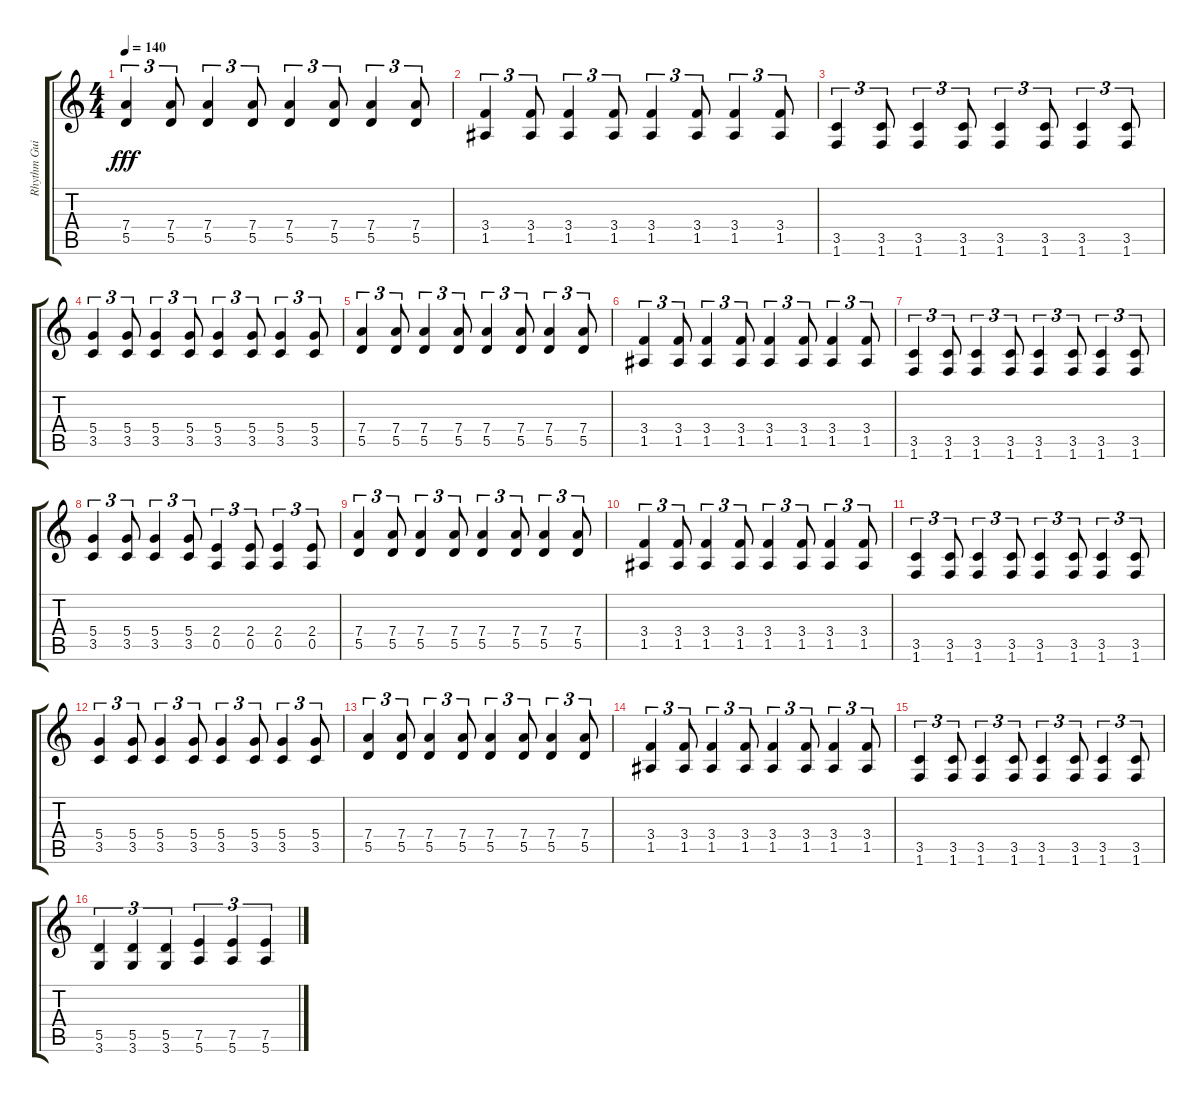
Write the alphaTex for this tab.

\track ("Rhythm Guitar" "Rhythm Gui") {instrument overdrivenguitar}
\staff {score tabs}
\tuning (E4 B3 G3 D3 A2 E2) {hide}
\ts (4 4)
\tempo 140
\clef g2
\ks c
(7.4 5.5).4{tu (3 2) dy fff} (7.4 5.5).8{tu (3 2)} (7.4 5.5).4{tu (3 2)} (7.4 5.5).8{tu (3 2)} (7.4 5.5).4{tu (3 2)} (7.4 5.5).8{tu (3 2)} (7.4 5.5).4{tu (3 2)} (7.4 5.5).8{tu (3 2)} |
(3.4 1.5).4{tu (3 2)} (3.4 1.5).8{tu (3 2)} (3.4 1.5).4{tu (3 2)} (3.4 1.5).8{tu (3 2)} (3.4 1.5).4{tu (3 2)} (3.4 1.5).8{tu (3 2)} (3.4 1.5).4{tu (3 2)} (3.4 1.5).8{tu (3 2)} |
(3.5 1.6).4{tu (3 2)} (3.5 1.6).8{tu (3 2)} (3.5 1.6).4{tu (3 2)} (3.5 1.6).8{tu (3 2)} (3.5 1.6).4{tu (3 2)} (3.5 1.6).8{tu (3 2)} (3.5 1.6).4{tu (3 2)} (3.5 1.6).8{tu (3 2)} |
(5.4 3.5).4{tu (3 2)} (5.4 3.5).8{tu (3 2)} (5.4 3.5).4{tu (3 2)} (5.4 3.5).8{tu (3 2)} (5.4 3.5).4{tu (3 2)} (5.4 3.5).8{tu (3 2)} (5.4 3.5).4{tu (3 2)} (5.4 3.5).8{tu (3 2)} |
(7.4 5.5).4{tu (3 2)} (7.4 5.5).8{tu (3 2)} (7.4 5.5).4{tu (3 2)} (7.4 5.5).8{tu (3 2)} (7.4 5.5).4{tu (3 2)} (7.4 5.5).8{tu (3 2)} (7.4 5.5).4{tu (3 2)} (7.4 5.5).8{tu (3 2)} |
(3.4 1.5).4{tu (3 2)} (3.4 1.5).8{tu (3 2)} (3.4 1.5).4{tu (3 2)} (3.4 1.5).8{tu (3 2)} (3.4 1.5).4{tu (3 2)} (3.4 1.5).8{tu (3 2)} (3.4 1.5).4{tu (3 2)} (3.4 1.5).8{tu (3 2)} |
(3.5 1.6).4{tu (3 2)} (3.5 1.6).8{tu (3 2)} (3.5 1.6).4{tu (3 2)} (3.5 1.6).8{tu (3 2)} (3.5 1.6).4{tu (3 2)} (3.5 1.6).8{tu (3 2)} (3.5 1.6).4{tu (3 2)} (3.5 1.6).8{tu (3 2)} |
(5.4 3.5).4{tu (3 2)} (5.4 3.5).8{tu (3 2)} (5.4 3.5).4{tu (3 2)} (5.4 3.5).8{tu (3 2)} (2.4 0.5).4{tu (3 2)} (2.4 0.5).8{tu (3 2)} (2.4 0.5).4{tu (3 2)} (2.4 0.5).8{tu (3 2)} |
(7.4 5.5).4{tu (3 2)} (7.4 5.5).8{tu (3 2)} (7.4 5.5).4{tu (3 2)} (7.4 5.5).8{tu (3 2)} (7.4 5.5).4{tu (3 2)} (7.4 5.5).8{tu (3 2)} (7.4 5.5).4{tu (3 2)} (7.4 5.5).8{tu (3 2)} |
(3.4 1.5).4{tu (3 2)} (3.4 1.5).8{tu (3 2)} (3.4 1.5).4{tu (3 2)} (3.4 1.5).8{tu (3 2)} (3.4 1.5).4{tu (3 2)} (3.4 1.5).8{tu (3 2)} (3.4 1.5).4{tu (3 2)} (3.4 1.5).8{tu (3 2)} |
(3.5 1.6).4{tu (3 2)} (3.5 1.6).8{tu (3 2)} (3.5 1.6).4{tu (3 2)} (3.5 1.6).8{tu (3 2)} (3.5 1.6).4{tu (3 2)} (3.5 1.6).8{tu (3 2)} (3.5 1.6).4{tu (3 2)} (3.5 1.6).8{tu (3 2)} |
(5.4 3.5).4{tu (3 2)} (5.4 3.5).8{tu (3 2)} (5.4 3.5).4{tu (3 2)} (5.4 3.5).8{tu (3 2)} (5.4 3.5).4{tu (3 2)} (5.4 3.5).8{tu (3 2)} (5.4 3.5).4{tu (3 2)} (5.4 3.5).8{tu (3 2)} |
(7.4 5.5).4{tu (3 2)} (7.4 5.5).8{tu (3 2)} (7.4 5.5).4{tu (3 2)} (7.4 5.5).8{tu (3 2)} (7.4 5.5).4{tu (3 2)} (7.4 5.5).8{tu (3 2)} (7.4 5.5).4{tu (3 2)} (7.4 5.5).8{tu (3 2)} |
(3.4 1.5).4{tu (3 2)} (3.4 1.5).8{tu (3 2)} (3.4 1.5).4{tu (3 2)} (3.4 1.5).8{tu (3 2)} (3.4 1.5).4{tu (3 2)} (3.4 1.5).8{tu (3 2)} (3.4 1.5).4{tu (3 2)} (3.4 1.5).8{tu (3 2)} |
(3.5 1.6).4{tu (3 2)} (3.5 1.6).8{tu (3 2)} (3.5 1.6).4{tu (3 2)} (3.5 1.6).8{tu (3 2)} (3.5 1.6).4{tu (3 2)} (3.5 1.6).8{tu (3 2)} (3.5 1.6).4{tu (3 2)} (3.5 1.6).8{tu (3 2)} |
(5.5 3.6).4{tu (3 2)} (5.5 3.6).4{tu (3 2)} (5.5 3.6).4{tu (3 2)} (7.5 5.6).4{tu (3 2)} (7.5 5.6).4{tu (3 2)} (7.5 5.6).4{tu (3 2)}
